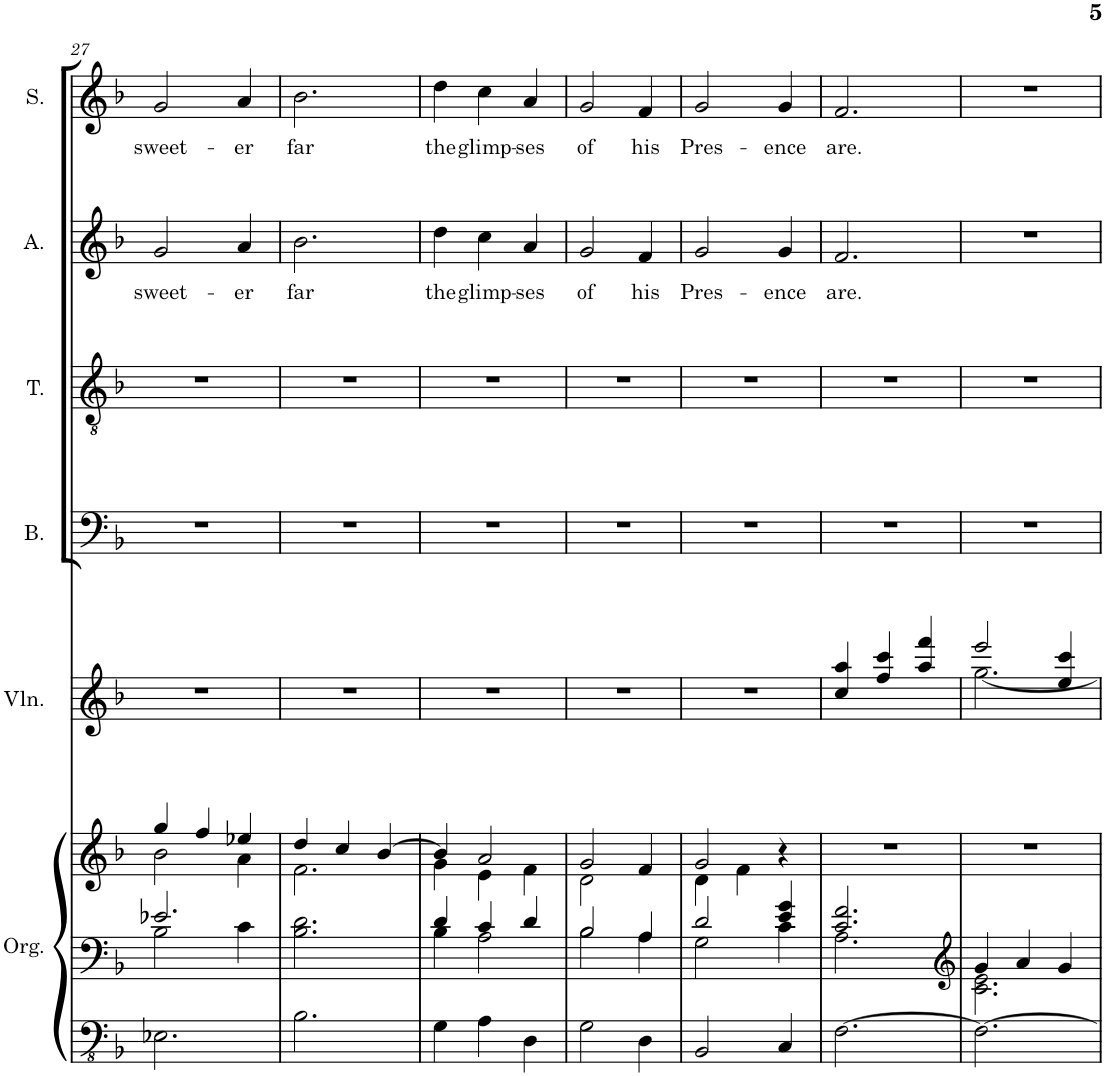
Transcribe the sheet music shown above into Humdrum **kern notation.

**kern	**kern	**kern	**kern	**kern	**kern	**kern	**text	**kern	**text	**kern
*part7	*part7	*part7	*part6	*part5	*part4	*part3	*part3	*part2	*part2	*part1
*staff9	*staff8	*staff7	*staff6	*staff5	*staff4	*staff3	*staff3	*staff2	*staff2	*staff1
*I"Organ	*	*	*I"Violin	*I"Bass	*I"Tenor	*I"Alto	*	*I"Soprano	*	*I"Descant
*I'Org.	*	*	*I'Vln.	*I'B.	*I'T.	*I'A.	*	*I'S.	*	*I'D
!!LO:PB:g=z
*clefFv4	*clefF4	*clefG2	*clefG2	*clefF4	*clefGv2	*clefG2	*	*clefG2	*	*clefG2
*k[b-]	*k[b-]	*k[b-]	*k[b-]	*k[b-]	*k[b-]	*k[b-]	*	*k[b-]	*	*k[b-]
*M3/4	*M3/4	*M3/4	*M3/4	*M3/4	*M3/4	*M3/4	*	*M3/4	*	*M3/4
=27	=27	=27	=27	=27	=27	=27	=27	=27	=27	=27
*	*^	*^	*	*	*	*	*	*	*	*
!	!	!	!	!	!	!	!	!	!LO:LY:b	!	!LO:LY:b	!
2.EE-X\	2.e-X/	2B-\	4gg/	2b-\	2.r	2.r	2.r	2g/	sweet-	2g/	sweet-	2.r
.	.	.	4ff/	.	.	.	.	.	.	.	.	.
!	!	!	!	!	!	!	!	!	!LO:LY:b	!	!LO:LY:b	!
.	.	4c\	4ee-X/	4a\	.	.	.	4a/	-er	4a/	-er	.
=28	=28	=28	=28	=28	=28	=28	=28	=28	=28	=28	=28	=28
!	!	!	!	!	!	!	!	!	!LO:LY:b	!	!LO:LY:b	!
*	*v	*v	*	*	*	*	*	*	*	*	*	*
2.BB-\	2.B-\ 2.d\	4dd/	2.f\	2.r	2.r	2.r	2.b-\	far	2.b-\	far	2.r
.	.	4cc/	.	.	.	.	.	.	.	.	.
.	.	[4b-/	.	.	.	.	.	.	.	.	.
=29	=29	=29	=29	=29	=29	=29	=29	=29	=29	=29	=29
*	*^	*	*	*	*	*	*	*	*	*	*
!	!	!	!	!	!	!	!	!	!LO:LY:b	!	!LO:LY:b	!
4GG\	4d/	4B-\	4b-/]	4g\	2.r	2.r	2.r	4dd\	the	4dd\	the	2.r
!	!	!	!	!	!	!	!	!	!LO:LY:b	!	!LO:LY:b	!
4AA\	4c/	2A\	2a/	4e\	.	.	.	4cc\	glimp-	4cc\	glimp-	.
!	!	!	!	!	!	!	!	!	!LO:LY:b	!	!LO:LY:b	!
4DD\	4d/	.	.	4f\	.	.	.	4a/	-ses	4a/	-ses	.
=30	=30	=30	=30	=30	=30	=30	=30	=30	=30	=30	=30	=30
!	!	!	!	!	!	!	!	!	!LO:LY:b	!	!LO:LY:b	!
2GG\	2B-/	2B-\	2g/	2d\	2.r	2.r	2.r	2g/	of	2g/	of	2.r
!	!	!	!	!	!	!	!	!	!LO:LY:b	!	!LO:LY:b	!
4DD\	4A/	4A\	4f/	4ryy	.	.	.	4f/	his	4f/	his	.
=31	=31	=31	=31	=31	=31	=31	=31	=31	=31	=31	=31	=31
!	!	!	!	!	!	!	!	!	!LO:LY:b	!	!LO:LY:b	!
2BBB-/	2d/	2G\	2g/	4d\	2.r	2.r	2.r	2g/	Pres-	2g/	Pres-	2.r
.	.	.	.	4f\	.	.	.	.	.	.	.	.
!	!	!	!	!	!	!	!	!	!LO:LY:b	!	!LO:LY:b	!
4CC/	4e/ 4g/	4c\	4r	4ryy	.	.	.	4g/	-ence	4g/	-ence	.
=32	=32	=32	=32	=32	=32	=32	=32	=32	=32	=32	=32	=32
!	!	!	!	!	!	!	!	!	!LO:LY:b	!	!LO:LY:b	!
*	*	*	*v	*v	*	*	*	*	*	*	*	*
[2.FF\	2.c/ 2.f/	2.A\	2.r	4cc/ 4aa/	2.r	2.r	2.f/	are.	2.f/	are.	2.r
.	.	.	.	4ff/ 4ccc/	.	.	.	.	.	.	.
.	.	.	.	4aa/ 4fff/	.	.	.	.	.	.	.
=33	=33	=33	=33	=33	=33	=33	=33	=33	=33	=33	=33
*	*clefG2	*	*	*	*	*	*	*	*	*	*
*	*	*	*	*^	*	*	*	*	*	*	*
2.FF\_	4g/	2.c\ 2.e\	2.r	2eee/	[2.gg\	2.r	2.r	2.r	.	2.r	.	2.r
.	4a/	.	.	.	.	.	.	.	.	.	.	.
.	4g/	.	.	4ee/ 4ccc/	.	.	.	.	.	.	.	.
*	*v	*v	*	*v	*v	*	*	*	*	*	*	*
=	=	=	=	=	=	=	=	=	=	=
*-	*-	*-	*-	*-	*-	*-	*-	*-	*-	*-
